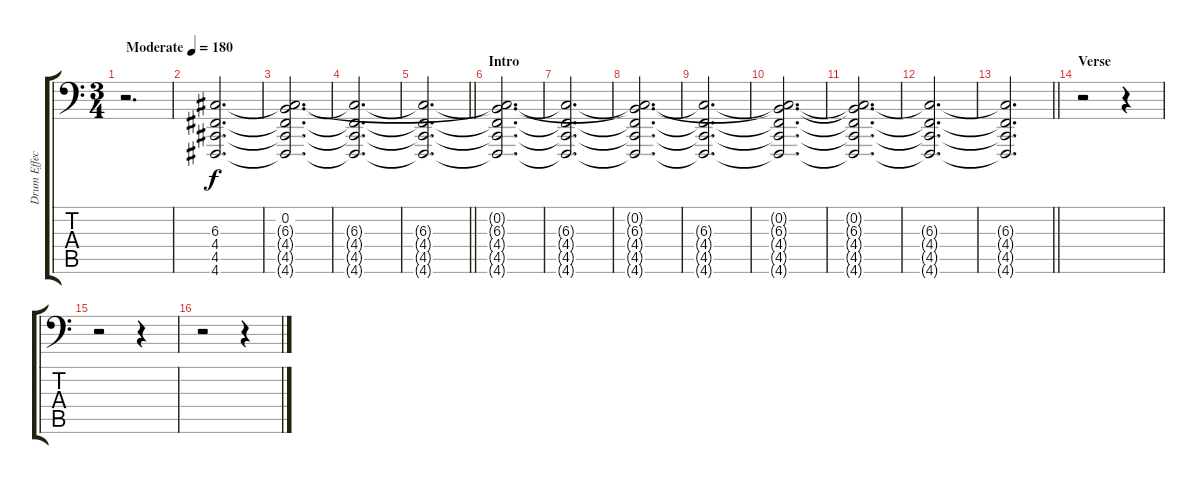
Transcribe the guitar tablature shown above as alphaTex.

\track ("Drum Effect/Synth" "Drum Effec") {instrument gunshot}
\staff {score tabs}
\tuning (E3 B2 G2 D2 A1 D1) {hide}
\ts (3 4)
\tempo (180 "Moderate")
\clef f4
\ks c
r.2{d dy f volume 0 instrument pad5bowed} |
(6.3 4.4 4.5 4.6).2{d volume 12} |
(0.2 6.3{t} 4.4{t} 4.5{t} 4.6{t}).2{d} |
(6.3{t} 4.4{t} 4.5{t} 4.6{t}).2{d} |
\barLineRight lightlight
(6.3{t} 4.4{t} 4.5{t} 4.6{t}).2{d} |
\section ("" "Intro")
(0.2{t} 6.3{t} 4.4{t} 4.5{t} 4.6{t}).2{d} |
(6.3{t} 4.4{t} 4.5{t} 4.6{t}).2{d} |
(0.2{t} 6.3{t} 4.4{t} 4.5{t} 4.6{t}).2{d} |
(6.3{t} 4.4{t} 4.5{t} 4.6{t}).2{d} |
(0.2{t} 6.3{t} 4.4{t} 4.5{t} 4.6{t}).2{d} |
(0.2{t} 6.3{t} 4.4{t} 4.5{t} 4.6{t}).2{d} |
(6.3{t} 4.4{t} 4.5{t} 4.6{t}).2{d} |
\barLineRight lightlight
(6.3{t} 4.4{t} 4.5{t} 4.6{t}).2{d} |
\section ("" "Verse")
r.2 r.4 |
r.2 r.4 |
r.2 r.4
